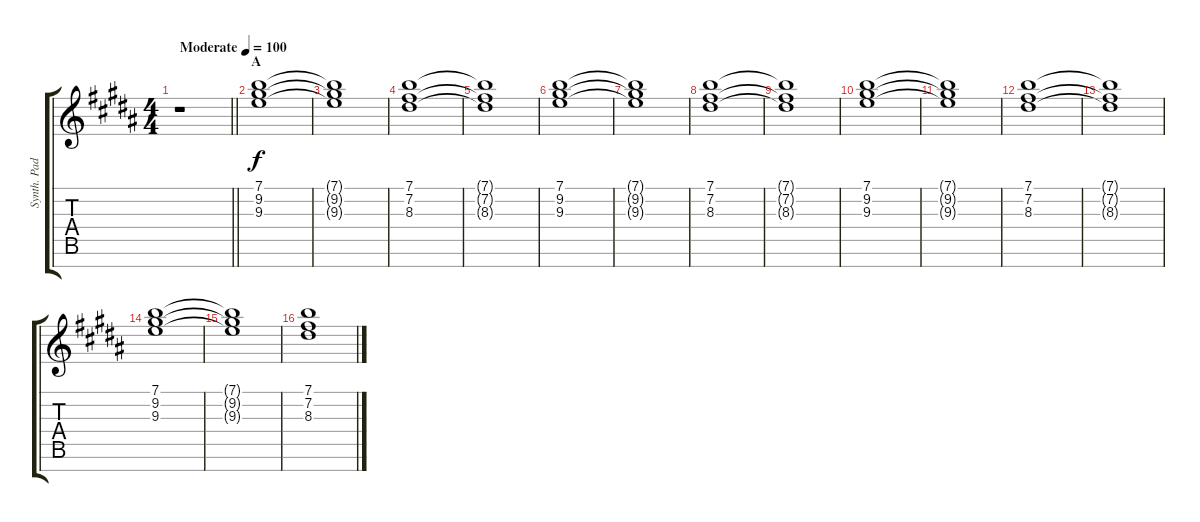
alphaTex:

\track ("Synth. Pad" "Synth. Pad") {instrument fx5brightness}
\staff {score tabs}
\tuning (E5 B4 G4 D4 A3 E3 B2) {hide}
\ts (4 4)
\tempo (100 "Moderate")
\clef g2
\barLineRight lightlight
\ks b
r.1{dy f instrument fx5brightness} |
\section ("" "A")
(7.1 9.2 9.3).1 |
(7.1{t} 9.2{t} 9.3{t}).1 |
(7.1 7.2 8.3).1 |
(7.1{t} 7.2{t} 8.3{t}).1 |
(7.1 9.2 9.3).1 |
(7.1{t} 9.2{t} 9.3{t}).1 |
(7.1 7.2 8.3).1 |
(7.1{t} 7.2{t} 8.3{t}).1 |
(7.1 9.2 9.3).1 |
(7.1{t} 9.2{t} 9.3{t}).1 |
(7.1 7.2 8.3).1 |
(7.1{t} 7.2{t} 8.3{t}).1 |
(7.1 9.2 9.3).1 |
(7.1{t} 9.2{t} 9.3{t}).1 |
(7.1 7.2 8.3).1
